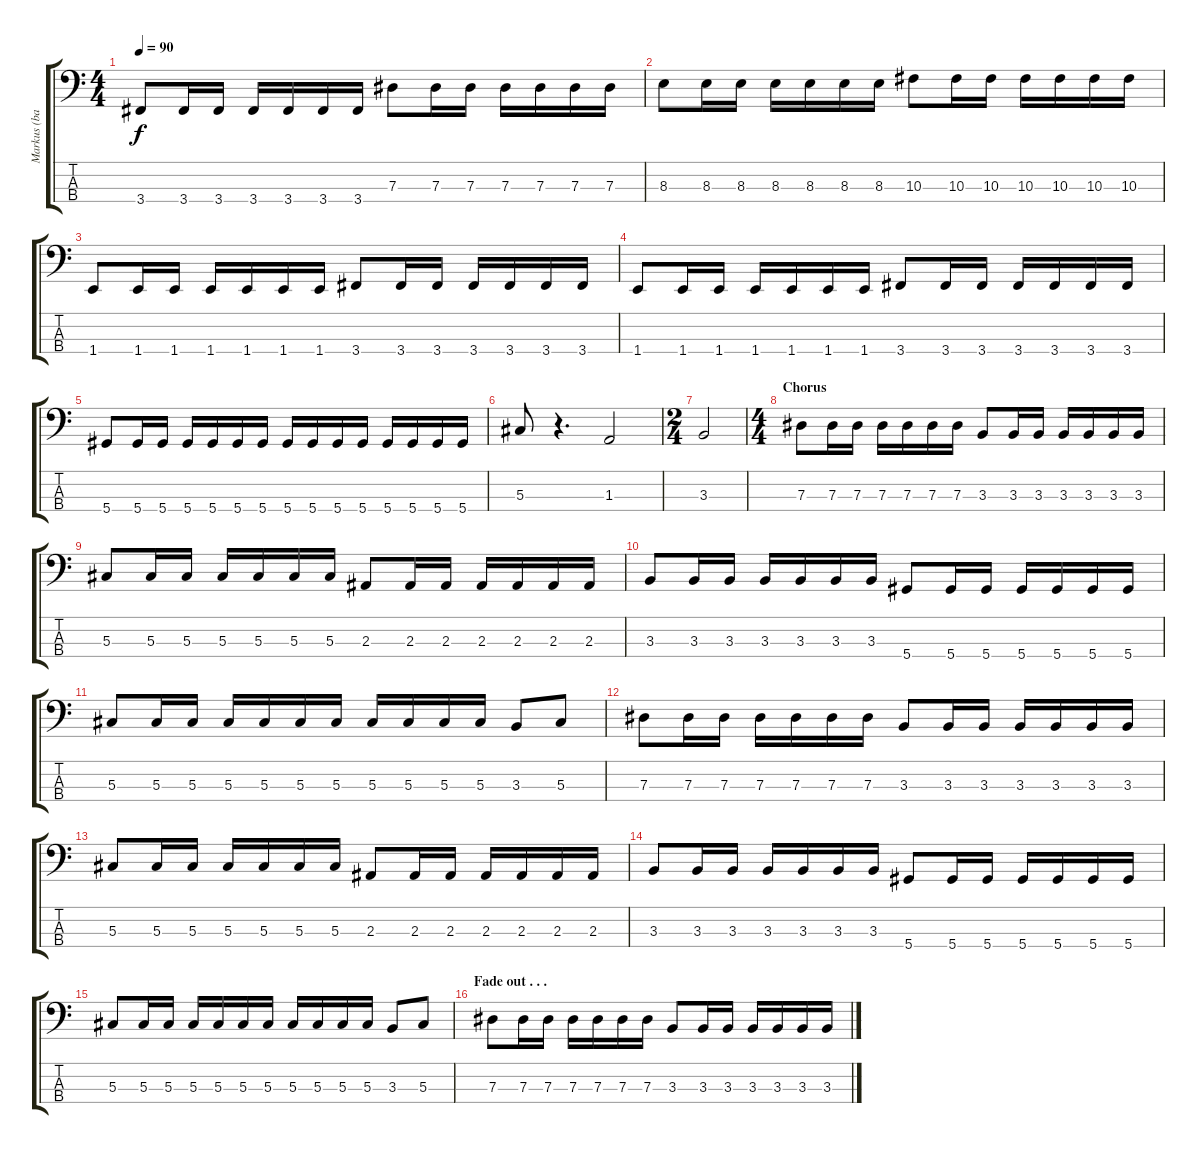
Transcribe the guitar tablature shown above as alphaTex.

\track ("Markus (bass)" "Markus (ba") {instrument electricbassfinger}
\staff {score tabs}
\tuning (Gb2 Db2 Ab1 Eb1) {hide}
\ts (4 4)
\tempo 90
\clef f4
\ks c
3.4.8{dy f} 3.4.16 3.4.16 3.4.16 3.4.16 3.4.16 3.4.16 7.3.8 7.3.16 7.3.16 7.3.16 7.3.16 7.3.16 7.3.16 |
8.3.8 8.3.16 8.3.16 8.3.16 8.3.16 8.3.16 8.3.16 10.3.8 10.3.16 10.3.16 10.3.16 10.3.16 10.3.16 10.3.16 |
1.4.8 1.4.16 1.4.16 1.4.16 1.4.16 1.4.16 1.4.16 3.4.8 3.4.16 3.4.16 3.4.16 3.4.16 3.4.16 3.4.16 |
1.4.8 1.4.16 1.4.16 1.4.16 1.4.16 1.4.16 1.4.16 3.4.8 3.4.16 3.4.16 3.4.16 3.4.16 3.4.16 3.4.16 |
5.4.8 5.4.16 5.4.16 5.4.16 5.4.16 5.4.16 5.4.16 5.4.16 5.4.16 5.4.16 5.4.16 5.4.16 5.4.16 5.4.16 5.4.16 |
5.3.8 r.4{d} 1.3.2 |
\ts (2 4)
3.3.2 |
\ts (4 4)
\section ("" "Chorus")
7.3.8 7.3.16 7.3.16 7.3.16 7.3.16 7.3.16 7.3.16 3.3.8 3.3.16 3.3.16 3.3.16 3.3.16 3.3.16 3.3.16 |
5.3.8 5.3.16 5.3.16 5.3.16 5.3.16 5.3.16 5.3.16 2.3.8 2.3.16 2.3.16 2.3.16 2.3.16 2.3.16 2.3.16 |
3.3.8 3.3.16 3.3.16 3.3.16 3.3.16 3.3.16 3.3.16 5.4.8 5.4.16 5.4.16 5.4.16 5.4.16 5.4.16 5.4.16 |
5.3.8 5.3.16 5.3.16 5.3.16 5.3.16 5.3.16 5.3.16 5.3.16 5.3.16 5.3.16 5.3.16 3.3.8 5.3.8 |
7.3.8 7.3.16 7.3.16 7.3.16 7.3.16 7.3.16 7.3.16 3.3.8 3.3.16 3.3.16 3.3.16 3.3.16 3.3.16 3.3.16 |
5.3.8 5.3.16 5.3.16 5.3.16 5.3.16 5.3.16 5.3.16 2.3.8 2.3.16 2.3.16 2.3.16 2.3.16 2.3.16 2.3.16 |
3.3.8 3.3.16 3.3.16 3.3.16 3.3.16 3.3.16 3.3.16 5.4.8 5.4.16 5.4.16 5.4.16 5.4.16 5.4.16 5.4.16 |
5.3.8 5.3.16 5.3.16 5.3.16 5.3.16 5.3.16 5.3.16 5.3.16 5.3.16 5.3.16 5.3.16 3.3.8 5.3.8 |
\section ("" "Fade out . . .")
7.3.8 7.3.16 7.3.16 7.3.16 7.3.16 7.3.16 7.3.16 3.3.8 3.3.16 3.3.16 3.3.16 3.3.16 3.3.16 3.3.16
